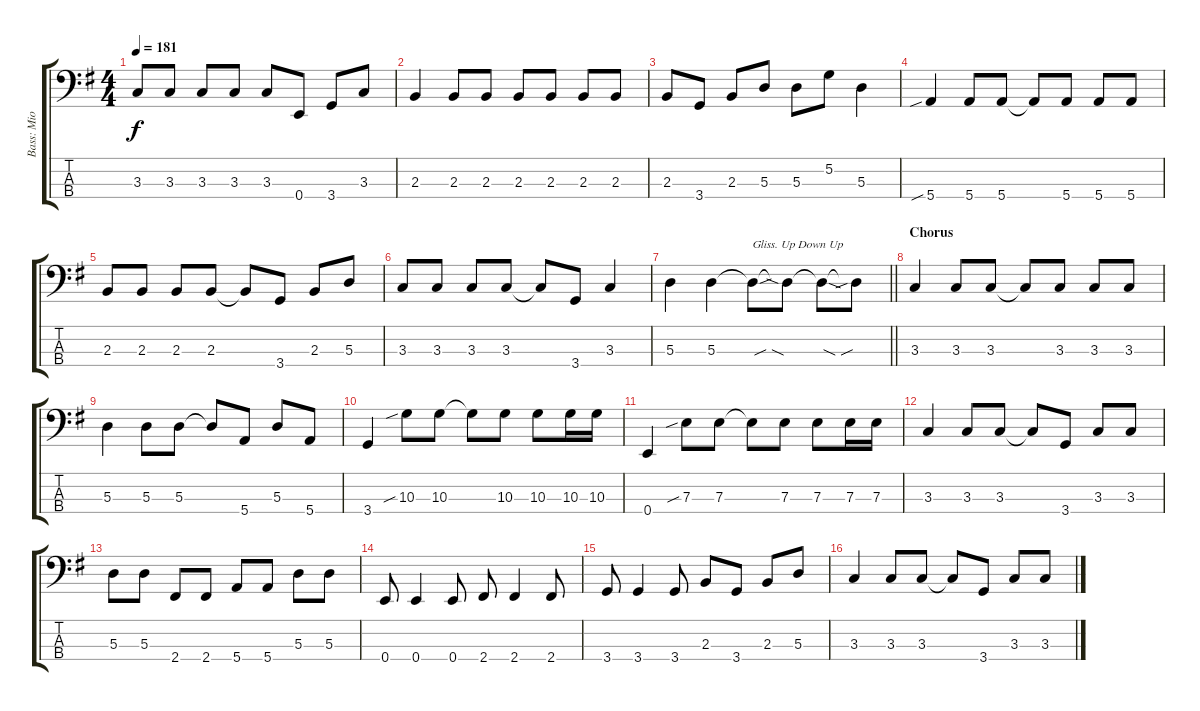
\track ("Bass: Mio Akiyama" "Bass: Mio ") {instrument electricbassfinger}
\staff {score tabs}
\tuning (G2 D2 A1 E1) {hide}
\ts (4 4)
\tempo 181
\clef f4
\ks g
3.3.8{dy f} 3.3.8 3.3.8 3.3.8 3.3.8 0.4.8 3.4.8 3.3.8 |
2.3.4 2.3.8 2.3.8 2.3.8 2.3.8 2.3.8 2.3.8 |
2.3.8 3.4.8 2.3.8 5.3.8 5.3.8 5.2.8 5.3.4 |
5.4{sib}.4 5.4.8 5.4.8 5.4{t}.8 5.4.8 5.4.8 5.4.8 |
2.3.8 2.3.8 2.3.8 2.3.8 2.3{t}.8 3.4.8 2.3.8 5.3.8 |
3.3.8 3.3.8 3.3.8 3.3.8 3.3{t}.8 3.4.8 3.3.4 |
\barLineRight lightlight
5.3.4 5.3.4 5.3{sou t}.8{txt "Gliss. Up Down Up"} 5.3{sia t}.8 5.3{sod t}.8 5.3{sib t}.8 |
\section ("" "Chorus")
3.3.4 3.3.8 3.3.8 3.3{t}.8 3.3.8 3.3.8 3.3.8 |
5.3.4 5.3.8 5.3.8 5.3{t}.8 5.4.8 5.3.8 5.4.8 |
3.4.4 10.3{sib}.8 10.3.8 10.3{t}.8 10.3.8 10.3.8 10.3.16 10.3.16 |
0.4.4 7.3{sib}.8 7.3.8 7.3{t}.8 7.3.8 7.3.8 7.3.16 7.3.16 |
3.3.4 3.3.8 3.3.8 3.3{t}.8 3.4.8 3.3.8 3.3.8 |
5.3.8 5.3.8 2.4.8 2.4.8 5.4.8 5.4.8 5.3.8 5.3.8 |
0.4.8 0.4.4 0.4.8 2.4.8 2.4.4 2.4.8 |
3.4.8 3.4.4 3.4.8 2.3.8 3.4.8 2.3.8 5.3.8 |
3.3.4 3.3.8 3.3.8 3.3{t}.8 3.4.8 3.3.8 3.3.8
